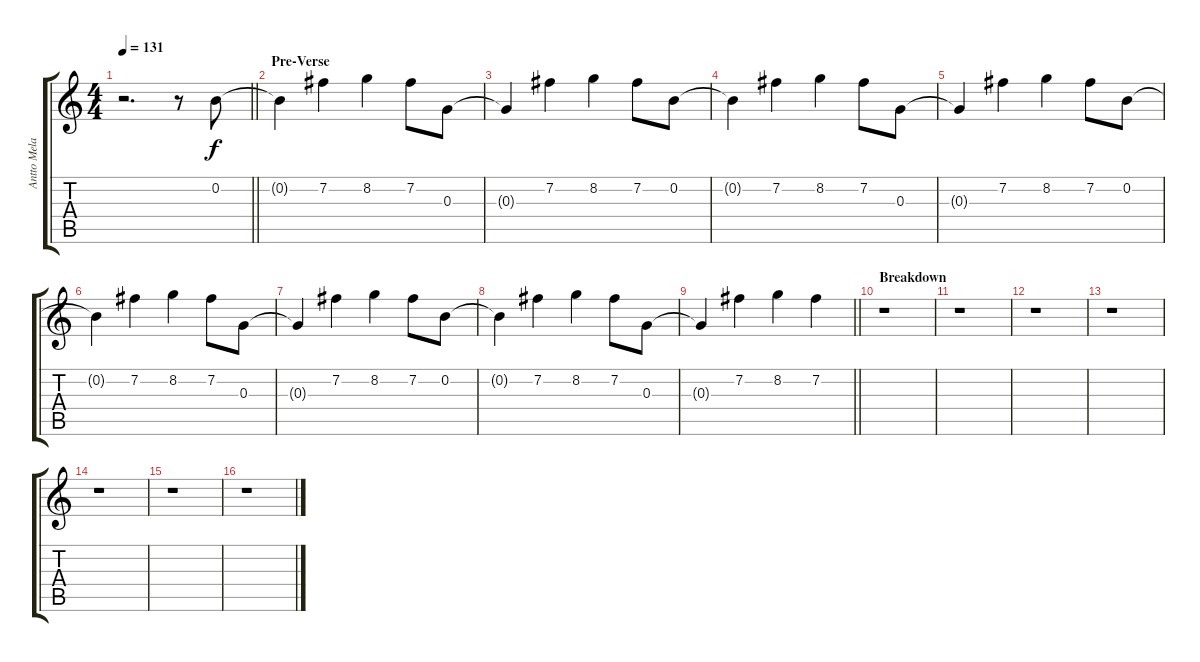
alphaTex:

\track ("Antto Melasniemi (Keyboard)" "Antto Mela") {instrument electricguitarjazz}
\staff {score tabs}
\tuning (E4 B3 G3 D3 A2 E2) {hide}
\ts (4 4)
\tempo 131
\clef g2
\barLineRight lightlight
\ks c
r.2{d dy f} r.8 0.2.8 |
\section ("" "Pre-Verse")
0.2{t}.4 7.2.4 8.2.4 7.2.8 0.3.8 |
0.3{t}.4 7.2.4 8.2.4 7.2.8 0.2.8 |
0.2{t}.4 7.2.4 8.2.4 7.2.8 0.3.8 |
0.3{t}.4 7.2.4 8.2.4 7.2.8 0.2.8 |
0.2{t}.4 7.2.4 8.2.4 7.2.8 0.3.8 |
0.3{t}.4 7.2.4 8.2.4 7.2.8 0.2.8 |
0.2{t}.4 7.2.4 8.2.4 7.2.8 0.3.8 |
\barLineRight lightlight
0.3{t}.4 7.2.4 8.2.4 7.2.4 |
\section ("" "Breakdown")
r.1 |
r.1 |
r.1 |
r.1 |
r.1 |
r.1 |
r.1
